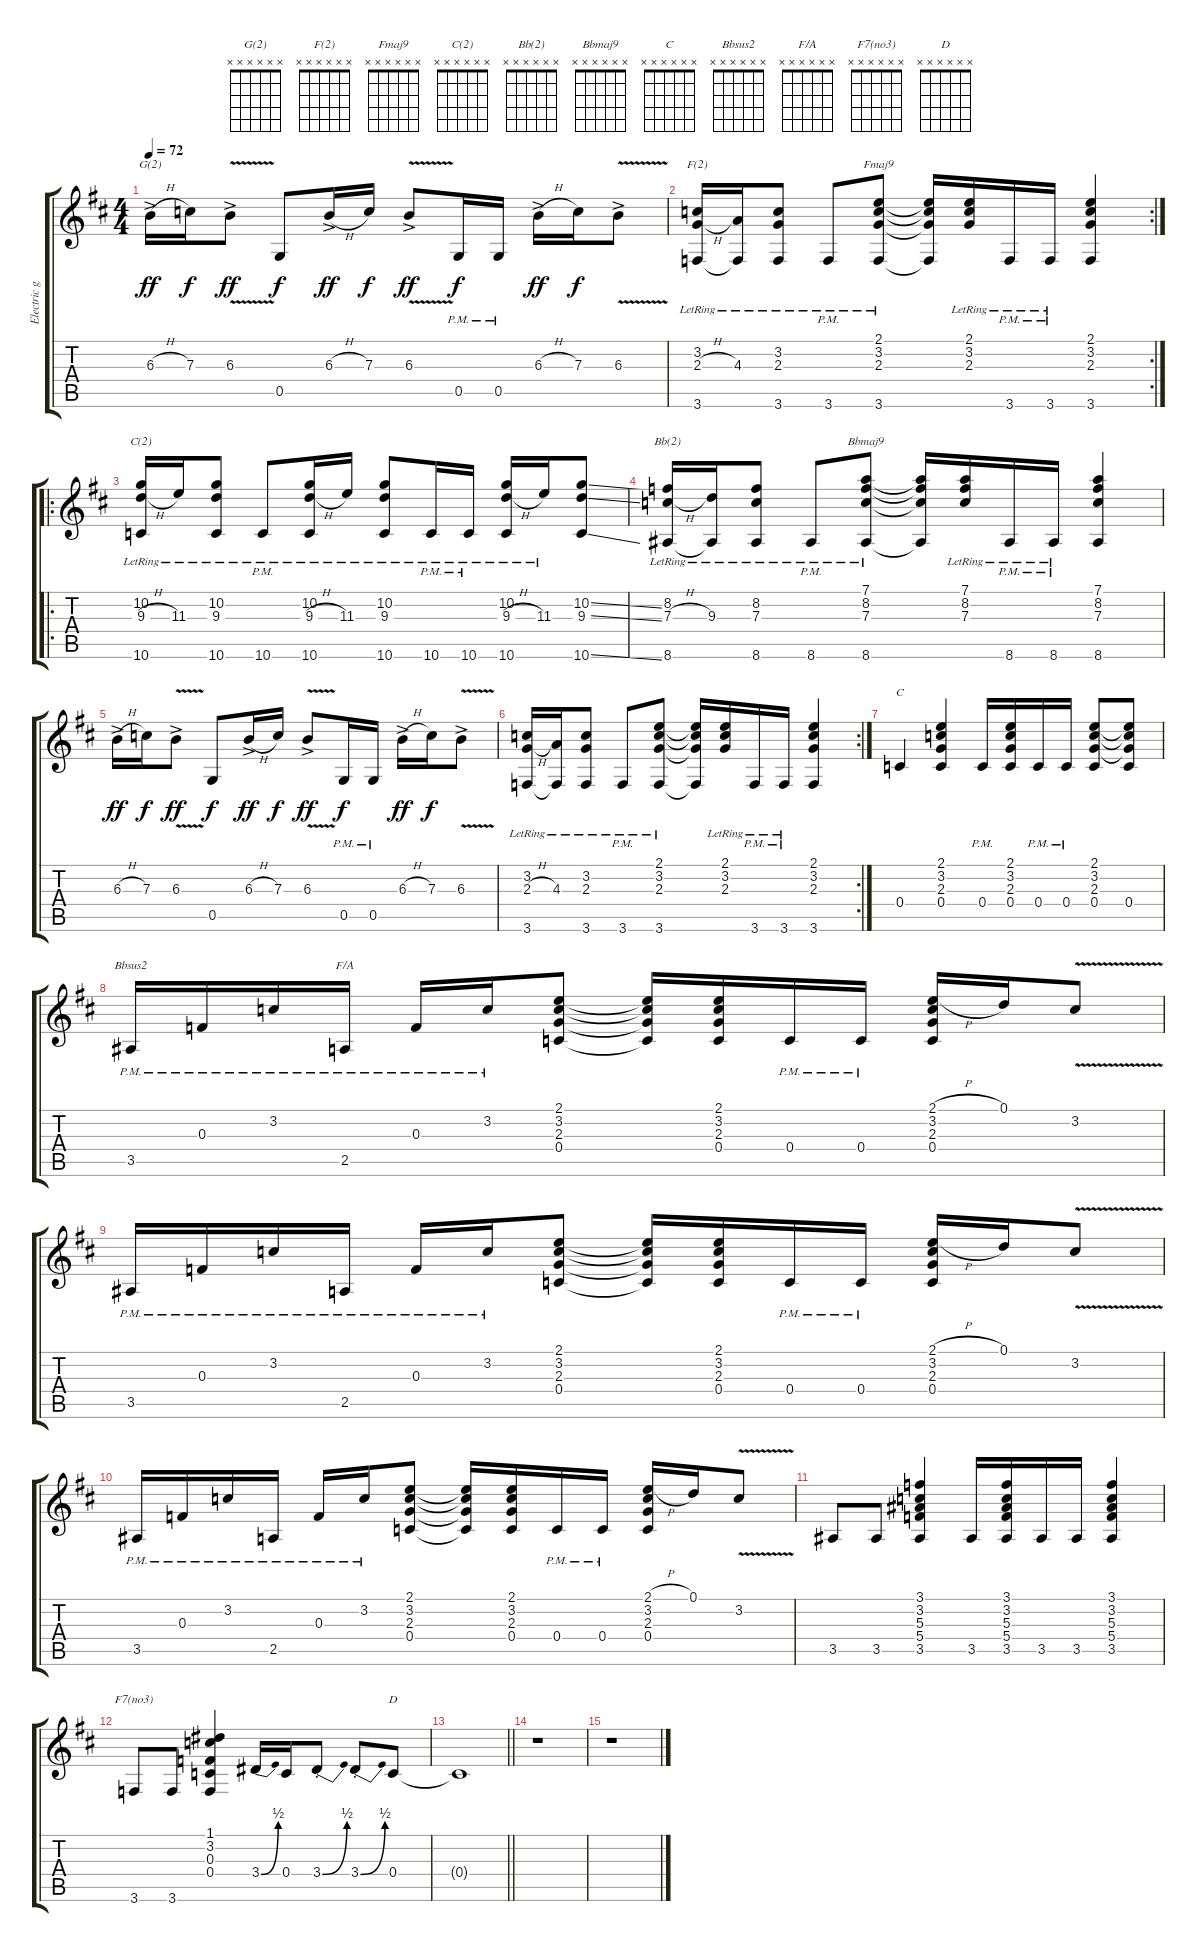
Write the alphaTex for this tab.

\track ("Electric guitar: main" "Electric g") {instrument electricguitarclean}
\staff {score tabs}
\tuning (D4 A3 F3 C3 G2 D2) {hide}
\chord ("G(2)" x x x x x x)
\chord ("F(2)" x x x x x x)
\chord ("Fmaj9" x x x x x x)
\chord ("C(2)" x x x x x x)
\chord ("Bb(2)" x x x x x x)
\chord ("Bbmaj9" x x x x x x)
\chord ("C" x x x x x x)
\chord ("Bbsus2" x x x x x x)
\chord ("F/A" x x x x x x)
\chord ("F7(no3)" x x x x x x)
\chord ("D" x x x x x x)
\ts (4 4)
\tempo 72
\clef g2
\ks d
6.3{h ac}.16{ch "G(2)" dy ff} 7.3.16{dy f} 6.3{v ac}.8{dy ff} 0.5.8{dy f} 6.3{h ac}.16{dy ff} 7.3.16{dy f} 6.3{v ac}.8{dy ff} 0.5{pm}.16{dy f} 0.5{pm}.16 6.3{h ac}.16{dy ff} 7.3.16{dy f} 6.3{v ac}.8 |
\rc 2
(3.2{lr} 2.3{h lr} 3.6{lr}).16{ch "F(2)"} (4.3{lr} 3.6{t}).16 (3.2{lr} 2.3{lr} 3.6{lr}).8 3.6{pm lr}.8 (2.1{lr} 3.2{lr} 2.3{lr} 3.6{lr}).8{ch "Fmaj9"} (2.1{t} 3.2{t} 2.3{t} 3.6{t}).16 (2.1{lr} 3.2{lr} 2.3{lr}).16 3.6{pm lr}.16 3.6{pm lr}.16 (2.1 3.2 2.3 3.6).4 |
\ro
(10.2{lr} 9.3{h lr} 10.6{lr}).16{ch "C(2)"} 11.3{lr}.16 (10.2{lr} 9.3{lr} 10.6{lr}).8 10.6{pm lr}.8 (10.2{lr} 9.3{h lr} 10.6{lr}).16 11.3{lr}.16 (10.2{lr} 9.3{lr} 10.6{lr}).8 10.6{pm lr}.16 10.6{pm lr}.16 (10.2{lr} 9.3{h lr} 10.6{lr}).16 11.3{lr}.16 (10.2{ss} 9.3{ss} 10.6{ss}).8 |
(8.2{lr} 7.3{h lr} 8.6{lr}).16{ch "Bb(2)"} (9.3{lr} 8.6{t}).16 (8.2{lr} 7.3{lr} 8.6{lr}).8 8.6{pm lr}.8 (7.1{lr} 8.2{lr} 7.3{lr} 8.6{lr}).8{ch "Bbmaj9"} (7.1{t} 8.2{t} 7.3{t} 8.6{t}).16 (7.1{lr} 8.2{lr} 7.3{lr}).16 8.6{pm lr}.16 8.6{pm lr}.16 (7.1 8.2 7.3 8.6).4 |
6.3{h ac}.16{dy ff} 7.3.16{dy f} 6.3{v ac}.8{dy ff} 0.5.8{dy f} 6.3{h ac}.16{dy ff} 7.3.16{dy f} 6.3{v ac}.8{dy ff} 0.5{pm}.16{dy f} 0.5{pm}.16 6.3{h ac}.16{dy ff} 7.3.16{dy f} 6.3{v ac}.8 |
\rc 2
(3.2{lr} 2.3{h lr} 3.6{lr}).16 (4.3{lr} 3.6{t}).16 (3.2{lr} 2.3{lr} 3.6{lr}).8 3.6{pm lr}.8 (2.1{lr} 3.2{lr} 2.3{lr} 3.6{lr}).8 (2.1{t} 3.2{t} 2.3{t} 3.6{t}).16 (2.1{lr} 3.2{lr} 2.3{lr}).16 3.6{pm lr}.16 3.6{pm lr}.16 (2.1 3.2 2.3 3.6).4 |
0.4.4{ch "C"} (2.1 3.2 2.3 0.4).4 0.4{pm}.16 (2.1 3.2 2.3 0.4).16 0.4{pm}.16 0.4{pm}.16 (2.1 3.2 2.3 0.4).8 (2.1{t} 3.2{t} 2.3{t} 0.4).8 |
3.5{pm}.16{ch "Bbsus2"} 0.3{pm}.16 3.2{pm}.16 2.5{pm}.16{ch "F/A"} 0.3{pm}.16 3.2{pm}.16 (2.1 3.2 2.3 0.4).8 (2.1{t} 3.2{t} 2.3{t} 0.4{t}).16 (2.1 3.2 2.3 0.4).16 0.4{pm}.16 0.4{pm}.16 (2.1{h} 3.2 2.3 0.4).16 0.1.16 3.2{v}.8 |
3.5{pm}.16 0.3{pm}.16 3.2{pm}.16 2.5{pm}.16 0.3{pm}.16 3.2{pm}.16 (2.1 3.2 2.3 0.4).8 (2.1{t} 3.2{t} 2.3{t} 0.4{t}).16 (2.1 3.2 2.3 0.4).16 0.4{pm}.16 0.4{pm}.16 (2.1{h} 3.2 2.3 0.4).16 0.1.16 3.2{v}.8 |
3.5{pm}.16 0.3{pm}.16 3.2{pm}.16 2.5{pm}.16 0.3{pm}.16 3.2{pm}.16 (2.1 3.2 2.3 0.4).8 (2.1{t} 3.2{t} 2.3{t} 0.4{t}).16 (2.1 3.2 2.3 0.4).16 0.4{pm}.16 0.4{pm}.16 (2.1{h} 3.2 2.3 0.4).16 0.1.16 3.2{v}.8 |
3.5.8 3.5.8 (3.1 3.2 5.3 5.4 3.5).4 3.5.16 (3.1 3.2 5.3 5.4 3.5).16 3.5.16 3.5.16 (3.1 3.2 5.3 5.4 3.5).4 |
3.6.8{ch "F7(no3)"} 3.6.8 (1.1 3.2 0.3 0.4 3.6{t}).4 3.4{be (bend 0 0 60 2)}.16 0.4.16 3.4{be (bend 0 0 60 2) st}.8 3.4{be (bend 0 0 60 2) st}.8 0.4.8{ch "D"} |
\barLineRight lightlight
0.4{t}.1 |
r.1 |
r.1
